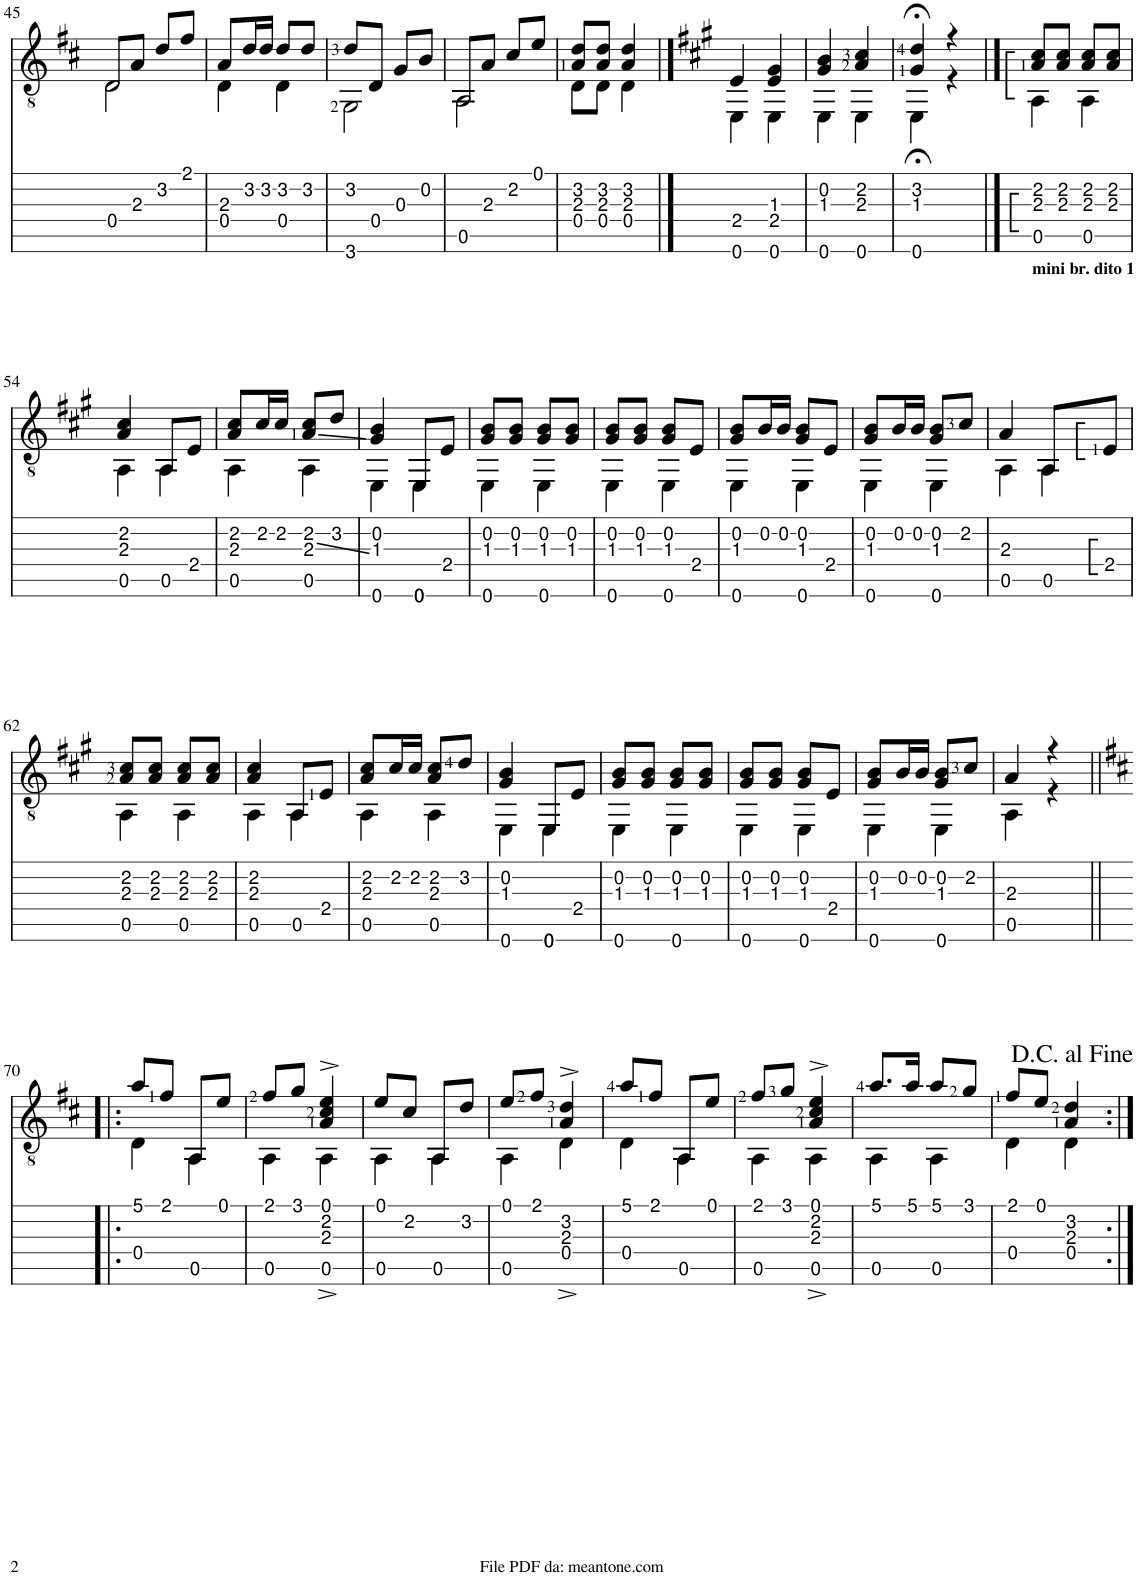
**kern	**kern
*part1	*part1
*staff2	*staff1
*I"Guitar	*
*I'Guit.	*
!!LO:PB:g=z
*	*clefGv2
*k[f#c#]	*k[f#c#]
*M2/4	*M2/4
=45	=45
!LO:N:head=open	!LO:N:head=open
*^	*^
8DL	2D	8D/L	2D\
8AJ	.	8A/J	.
8dL	.	8d/L	.
8f#J	.	8f#/J	.
=46	=46	=46	=46
8AL	4D	8A/L	4D\
16dL	.	16d/L	.
16dJJ	.	16d/JJ	.
8dL	4D	8d/L	4D\
8dJ	.	8d/J	.
=47	=47	=47	=47
8dL	2GG	8d/L	2GG\
8DJ	.	8D/J	.
8GL	.	8G/L	.
8BJ	.	8B/J	.
=48	=48	=48	=48
!LO:N:head=open	!LO:N:head=open	!LO:N:head=open	!LO:N:head=open
8AAL	2AA	8AA/L	2AA\
8AJ	.	8A/J	.
8c#L	.	8c#/L	.
8eJ	.	8e/J	.
=49	=49	=49	=49
8A\ 8d\L	8DL	8A/ 8d/L	8D\L
8A\ 8d\J	8DJ	8A/ 8d/J	8D\J
4A 4d	4D	4A/ 4d/	4D\
==50	==50	==50	==50
*k[f#c#g#]	*	*k[f#c#g#]	*
4E	4EE	4E/	4EE\
4E 4G#	4EE	4E/ 4G#/	4EE\
=51	=51	=51	=51
4G# 4B	4EE	4G#/ 4B/	4EE\
4A 4c#	4EE	4A/ 4c#/	4EE\
=52	=52	=52	=52
4G#;< 4d;<	4EE	4G#/;< 4d/;<	4EE\
4r	4r	4r	4r
==53	==53	==53	==53
!LO:TX:b:B:t=mini br. dito 1	!	!	!
8A::\ 8c#::\L	4AA	8A/:: 8c#/::L	4AA\
8A\ 8c#\J	.	8A/ 8c#/J	.
8A\ 8c#\L	4AA	8A/ 8c#/L	4AA\
8A\ 8c#\J	.	8A/ 8c#/J	.
!!LO:LB:g=z	!!
=54	=54	=54	=54
4A 4c#	4AA	4A/ 4c#/	4AA\
8AAL	4AA	8AA/L	4AA\
8EJ	.	8E/J	.
=55	=55	=55	=55
8A\ 8c#\L	4AA	8A/ 8c#/L	4AA\
16c#L	.	16c#/L	.
16c#JJ	.	16c#/JJ	.
8A\ 8c#\L	4AA	8A/ 8c#/L	4AA\
8dJ	.	8d/J	.
=56	=56	=56	=56
4G# 4B	4EE	4G#/ 4B/	4EE\
8EEL	4EE	8EE/L	4EE\
8EJ	.	8E/J	.
=57	=57	=57	=57
8G#\ 8B\L	4EE	8G#/ 8B/L	4EE\
8G#\ 8B\J	.	8G#/ 8B/J	.
8G#\ 8B\L	4EE	8G#/ 8B/L	4EE\
8G#\ 8B\J	.	8G#/ 8B/J	.
=58	=58	=58	=58
8G#\ 8B\L	4EE	8G#/ 8B/L	4EE\
8G#\ 8B\J	.	8G#/ 8B/J	.
8G#\ 8B\L	4EE	8G#/ 8B/L	4EE\
8EJ	.	8E/J	.
=59	=59	=59	=59
8G#\ 8B\L	4EE	8G#/ 8B/L	4EE\
16BL	.	16B/L	.
16BJJ	.	16B/JJ	.
8G#\ 8B\L	4EE	8G#/ 8B/L	4EE\
8EJ	.	8E/J	.
=60	=60	=60	=60
8G#\ 8B\L	4EE	8G#/ 8B/L	4EE\
16BL	.	16B/L	.
16BJJ	.	16B/JJ	.
8G#\ 8B\L	4EE	8G#/ 8B/L	4EE\
8c#J	.	8c#/J	.
=61	=61	=61	=61
4A	4AA	4A/	4AA\
8AAL	4AA	8AA/L	4AA\
8E::J	.	8E::/J	.
!!LO:LB:g=z	!!
=62	=62	=62	=62
8A\ 8c#\L	4AA	8A/ 8c#/L	4AA\
8A\ 8c#\J	.	8A/ 8c#/J	.
8A\ 8c#\L	4AA	8A/ 8c#/L	4AA\
8A\ 8c#\J	.	8A/ 8c#/J	.
=63	=63	=63	=63
4A 4c#	4AA	4A/ 4c#/	4AA\
8AAL	4AA	8AA/L	4AA\
8EJ	.	8E/J	.
=64	=64	=64	=64
8A\ 8c#\L	4AA	8A/ 8c#/L	4AA\
16c#L	.	16c#/L	.
16c#JJ	.	16c#/JJ	.
8A\ 8c#\L	4AA	8A/ 8c#/L	4AA\
8dJ	.	8d/J	.
=65	=65	=65	=65
4G# 4B	4EE	4G#/ 4B/	4EE\
8EEL	4EE	8EE/L	4EE\
8EJ	.	8E/J	.
=66	=66	=66	=66
8G#\ 8B\L	4EE	8G#/ 8B/L	4EE\
8G#\ 8B\J	.	8G#/ 8B/J	.
8G#\ 8B\L	4EE	8G#/ 8B/L	4EE\
8G#\ 8B\J	.	8G#/ 8B/J	.
=67	=67	=67	=67
8G#\ 8B\L	4EE	8G#/ 8B/L	4EE\
8G#\ 8B\J	.	8G#/ 8B/J	.
8G#\ 8B\L	4EE	8G#/ 8B/L	4EE\
8EJ	.	8E/J	.
=68	=68	=68	=68
8G#\ 8B\L	4EE	8G#/ 8B/L	4EE\
16BL	.	16B/L	.
16BJJ	.	16B/JJ	.
8G#\ 8B\L	4EE	8G#/ 8B/L	4EE\
8c#J	.	8c#/J	.
=69	=69	=69	=69
4A	4AA	4A/	4AA\
4r	4r	4r	4r
!!LO:LB:g=z	!!
=70!|:	=70!|:	=70!|:	=70!|:
*k[f#c#]	*	*k[f#c#]	*
8aL	4D	8a/L	4D\
8f#J	.	8f#/J	.
8AAL	4AA	8AA/L	4AA\
8eJ	.	8e/J	.
=71	=71	=71	=71
8f#L	4AA	8f#/L	4AA\
8gJ	.	8g/J	.
4A^ 4c#^ 4e^	4AA	4A/^ 4c#/^ 4e/^	4AA\
=72	=72	=72	=72
8eL	4AA	8e/L	4AA\
8c#J	.	8c#/J	.
8AAL	4AA	8AA/L	4AA\
8dJ	.	8d/J	.
=73	=73	=73	=73
8eL	4AA	8e/L	4AA\
8f#J	.	8f#/J	.
4A^ 4d^	4D	4A/^ 4d/^	4D\
=74	=74	=74	=74
8aL	4D	8a/L	4D\
8f#J	.	8f#/J	.
8AAL	4AA	8AA/L	4AA\
8eJ	.	8e/J	.
=75	=75	=75	=75
8f#L	4AA	8f#/L	4AA\
8gJ	.	8g/J	.
4A^ 4c#^ 4e^	4AA	4A/^ 4c#/^ 4e/^	4AA\
=76	=76	=76	=76
8.aL	4AA	8.a/L	4AA\
16aJk	.	16a/Jk	.
8aL	4AA	8a/L	4AA\
8gJ	.	8g/J	.
=77	=77	=77	=77
8f#L	4D	8f#/L	4D\
8eJ	.	8e/J	.
4A 4d	4D	4A/ 4d/	4D\
*v	*v	*	*
*	*v	*v
=:|!	=:|!
*-	*-
